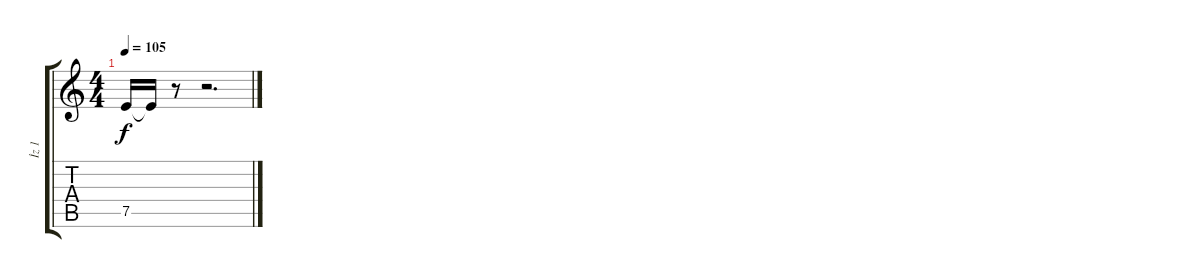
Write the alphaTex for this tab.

\track ("İz 1" "İz 1") {instrument distortionguitar}
\staff {score tabs}
\tuning (E4 B3 G3 D3 A2 E2) {hide}
\ts (4 4)
\tempo 105
\clef g2
\ks c
7.5{t}.16{dy f} 7.5{t}.16 r.8 r.2{d}
